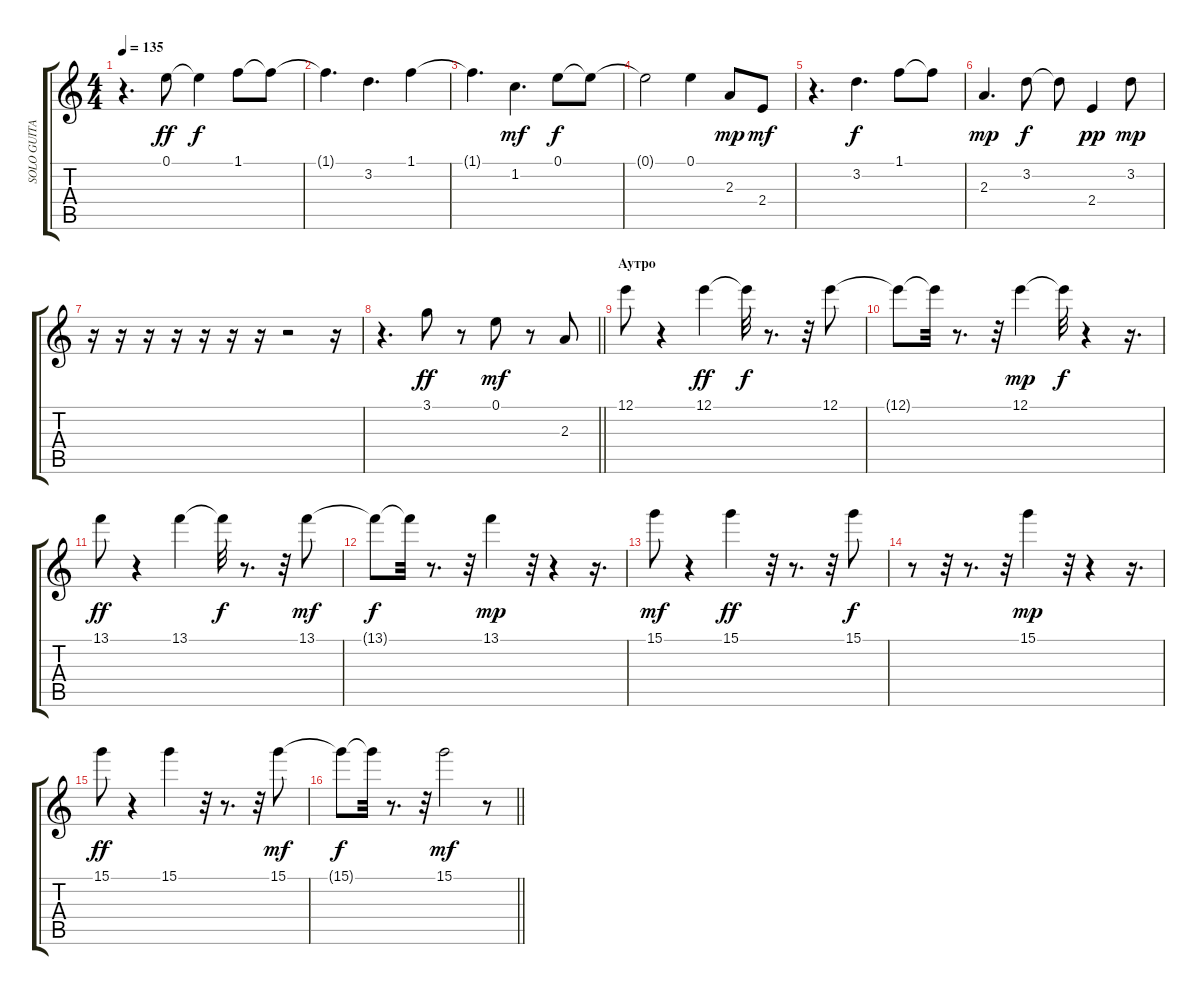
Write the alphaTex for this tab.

\track ("SOLO GUITAR" "SOLO GUITA") {instrument acousticguitarsteel}
\staff {score tabs}
\tuning (E4 B3 G3 D3 A2 E2) {hide}
\ts (4 4)
\tempo 135
\clef g2
\ks c
r.4{d dy pp} 0.1.8{dy ff} 0.1{t}.4{dy f} 1.1.8 1.1{t}.8 |
1.1{t}.4{d} 3.2.4{d} 1.1.4 |
1.1{t}.4{d} 1.2.4{d dy mf} 0.1.8{dy f} 0.1{t}.8 |
0.1{t}.2 0.1.4 2.3.8{dy mp} 2.4.8{dy mf} |
r.4{d} 3.2.4{d dy f} 1.1.8 1.1{t}.8 |
2.3.4{d dy mp} 3.2.8{dy f} 3.2{t}.8 2.4.4{dy pp} 3.2.8{dy mp} |
r.16 r.16 r.16 r.16 r.16 r.16 r.16 r.2 r.16 |
\barLineRight lightlight
r.4{d} 3.1.8{dy ff} r.8 0.1.8{dy mf} r.8 2.3.8 |
\section ("" "Аутро")
12.1.8 r.4 12.1.4{dy ff} 12.1{t}.32{dy f} r.8{d} r.32 12.1.8 |
12.1{t}.8 12.1{t}.32 r.8{d} r.32 12.1.4{dy mp} 12.1{t}.32{dy f} r.4 r.16{d} |
13.1.8{dy ff} r.4 13.1.4 13.1{t}.32{dy f} r.8{d} r.32 13.1.8{dy mf} |
13.1{t}.8{dy f} 13.1{t}.32 r.8{d} r.32 13.1.4{dy mp} r.32 r.4 r.16{d} |
15.1.8{dy mf} r.4 15.1.4{dy ff} r.32 r.8{d} r.32 15.1.8{dy f} |
r.8 r.32 r.8{d} r.32 15.1.4{dy mp} r.32 r.4 r.16{d} |
15.1.8{dy ff} r.4 15.1.4 r.32 r.8{d} r.32 15.1.8{dy mf} |
\barLineRight lightlight
15.1{t}.8{dy f} 15.1{t}.32 r.8{d} r.32 15.1.2{dy mf} r.8{volume 15 instrument distortionguitar}
